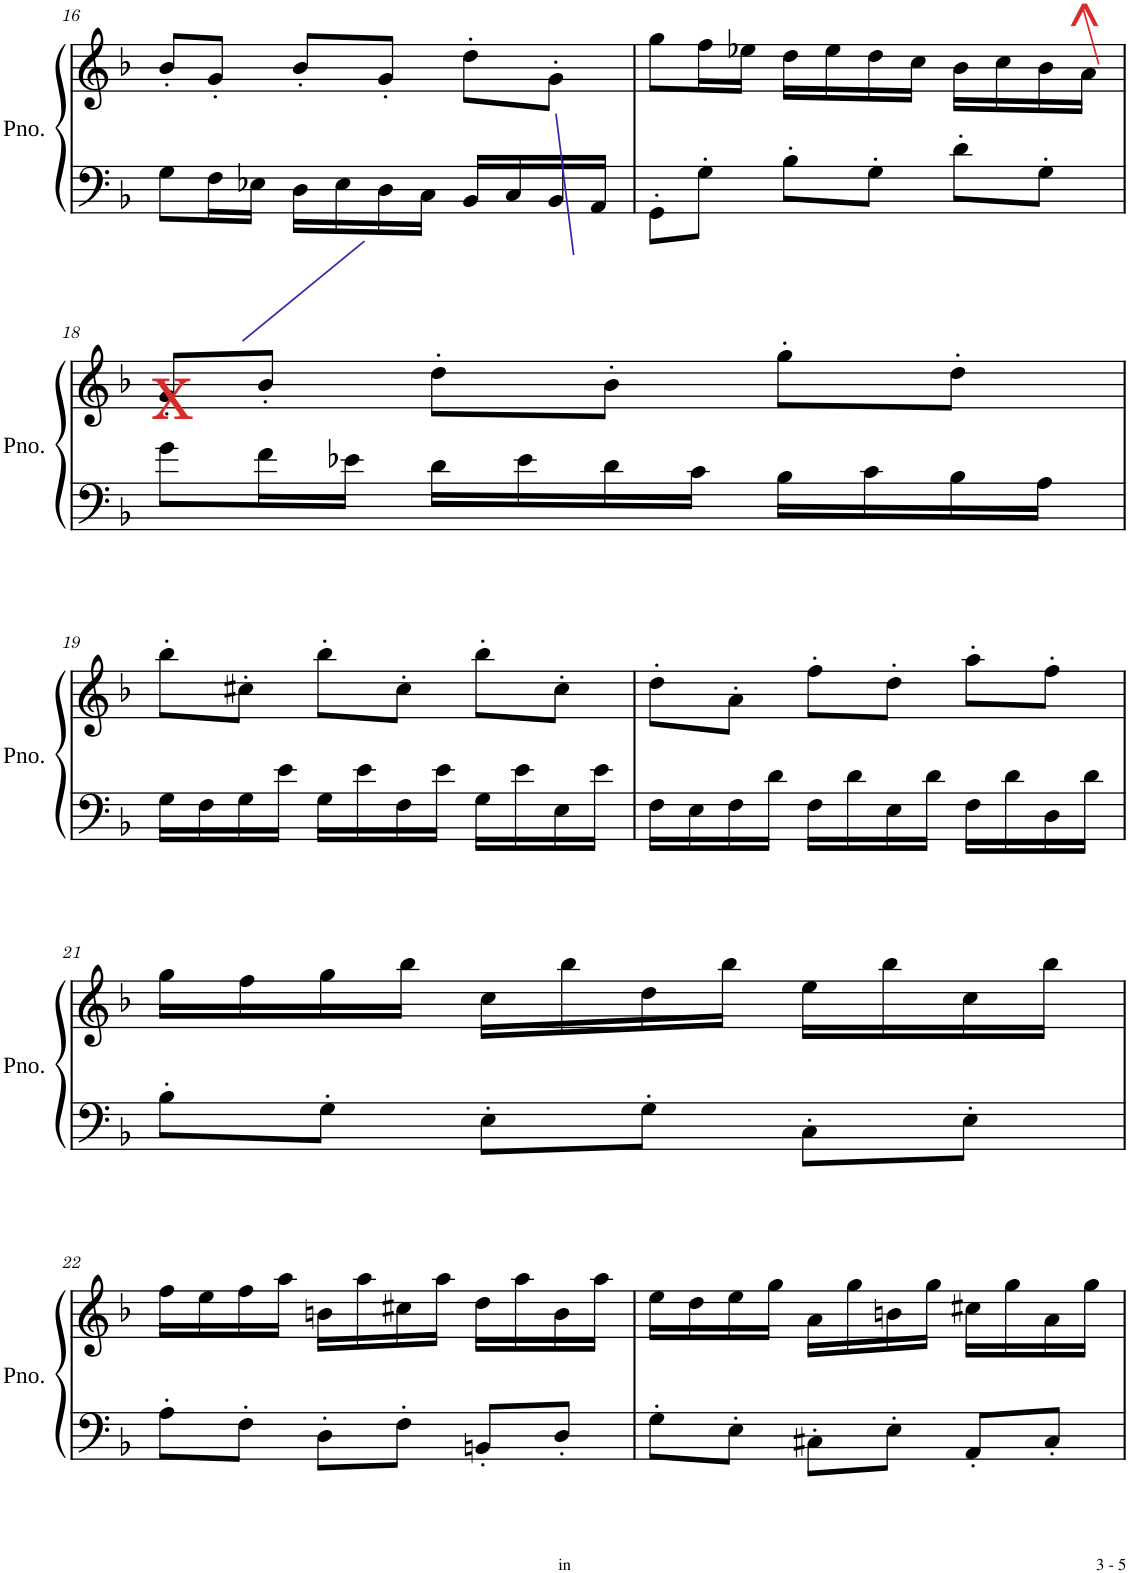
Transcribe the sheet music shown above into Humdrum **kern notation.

**kern	**kern
*part1	*part1
*staff2	*staff1
*I"Piano	*
*I'Pno.	*
!!LO:PB:g=z
*clefF4	*clefG2
*k[b-]	*k[b-]
*M3/4	*M3/4
=16	=16
8G\L	8b-'/L
16F\L	8g'/J
16E-X\JJ	.
16D\LL	8b-'/L
16E-\	.
16D\	8g'/J
16C\JJ	.
16BB-/LL	8dd'\L
16C/	.
16BB-/	8g'\J
16AA/JJ	.
=17	=17
8GG'\L	8gg\L
8G'\J	16ff\L
.	16ee-X\JJ
8B-'\L	16dd\LL
.	16ee-\
8G'\J	16dd\
.	16cc\JJ
8d'\L	16b-\LL
.	16cc\
8G'\J	16b-\
!	!LO:TX:a:color=#D92B2B:t=^
.	16a\JJ
!!LO:LB:g=z
=18	=18
!	!LO:TX:a:color=#DA2B2B:t=X
8g\L	8g'/L
16f\L	8b-'/J
16e-X\JJ	.
16d\LL	8dd'\L
16e-\	.
16d\	8b-'\J
16c\JJ	.
16B-\LL	8gg'\L
16c\	.
16B-\	8dd'\J
16A\JJ	.
!!LO:LB:g=z
=19	=19
16G\LL	8bb-'\L
16F\	.
16G\	8cc#X'\J
16e\JJ	.
16G\LL	8bb-'\L
16e\	.
16F\	8cc#'\J
16e\JJ	.
16G\LL	8bb-'\L
16e\	.
16E\	8cc#'\J
16e\JJ	.
=20	=20
16F\LL	8dd'\L
16E\	.
16F\	8a'\J
16d\JJ	.
16F\LL	8ff'\L
16d\	.
16E\	8dd'\J
16d\JJ	.
16F\LL	8aa'\L
16d\	.
16D\	8ff'\J
16d\JJ	.
!!LO:LB:g=z
=21	=21
8B-'\L	16gg\LL
.	16ff\
8G'\J	16gg\
.	16bb-\JJ
8E'\L	16cc\LL
.	16bb-\
8G'\J	16dd\
.	16bb-\JJ
8C'\L	16ee\LL
.	16bb-\
8E'\J	16cc\
.	16bb-\JJ
!!LO:LB:g=z
=22	=22
8A'\L	16ff\LL
.	16ee\
8F'\J	16ff\
.	16aa\JJ
8D'\L	16bn\LL
.	16aa\
8F'\J	16cc#X\
.	16aa\JJ
8BBn'/L	16dd\LL
.	16aa\
8D'/J	16b\
.	16aa\JJ
=23	=23
8G'\L	16ee\LL
.	16dd\
8E'\J	16ee\
.	16gg\JJ
8C#X'\L	16a\LL
.	16gg\
8E'\J	16bn\
.	16gg\JJ
8AA'/L	16cc#X\LL
.	16gg\
8C#'/J	16a\
.	16gg\JJ
=	=
*-	*-
